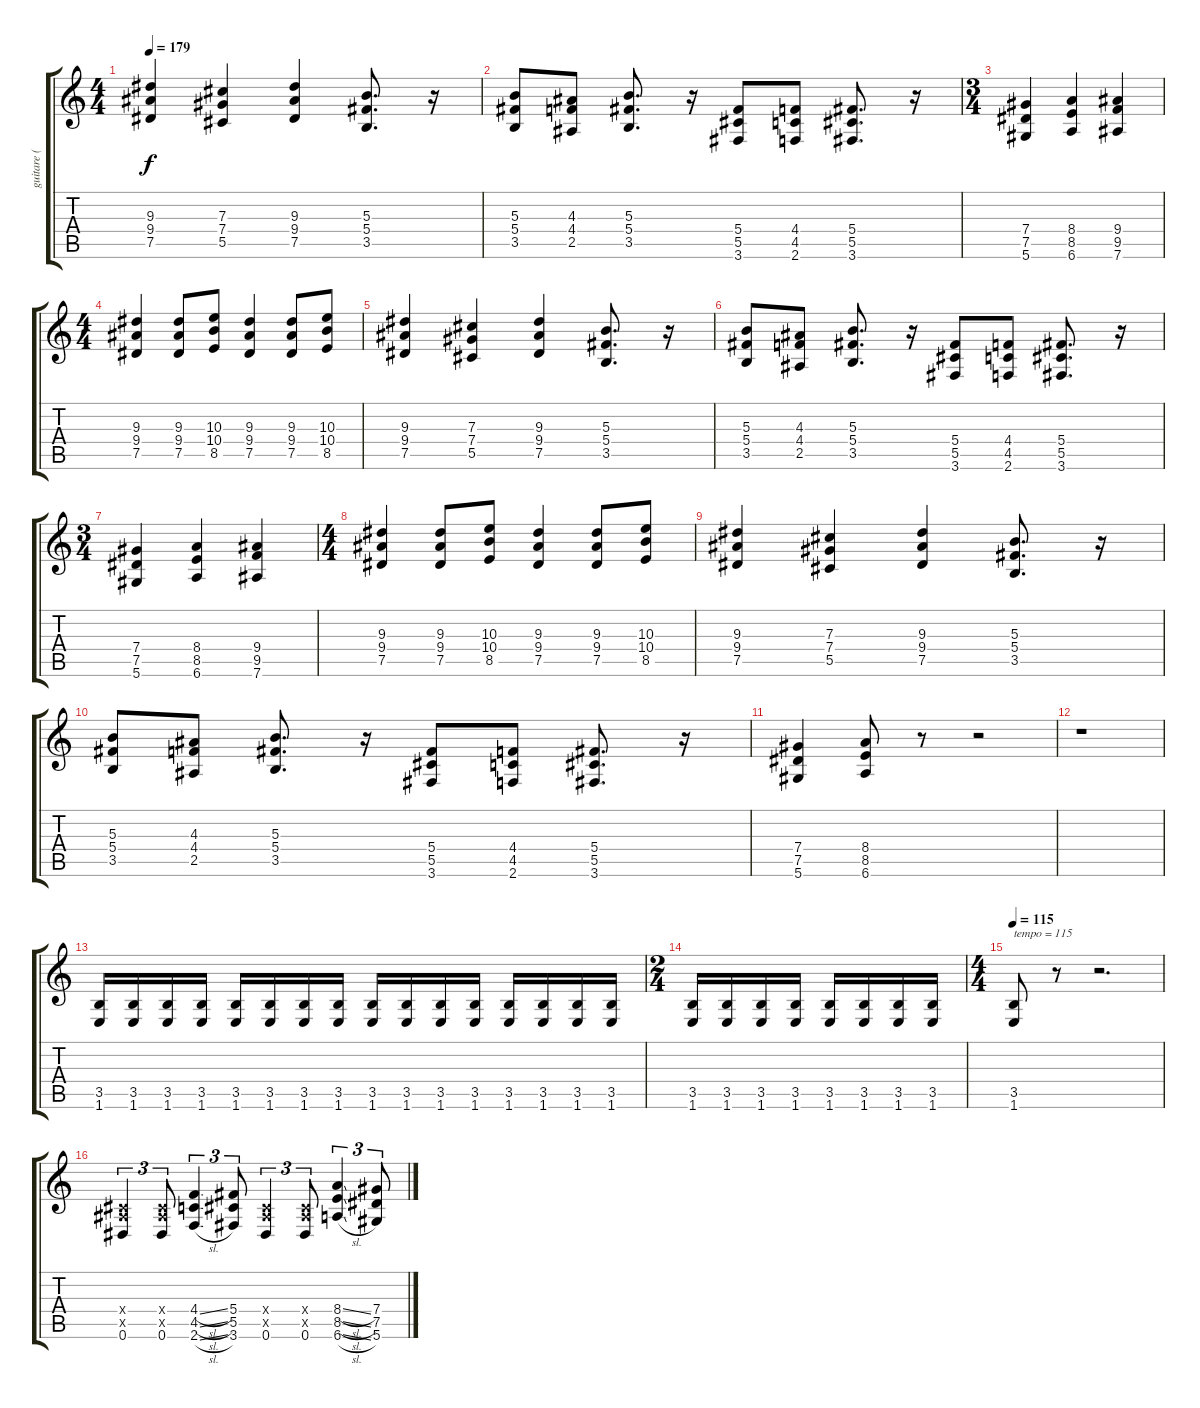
\track ("guitare ( Daniel ) " "guitare ( ") {instrument distortionguitar}
\staff {score tabs}
\tuning (Eb4 Bb3 Gb3 Db3 Ab2 Eb2) {hide}
\ts (4 4)
\tempo 179
\clef g2
\ks c
(9.3 9.4 7.5).4{dy f} (7.3 7.4 5.5).4 (9.3 9.4 7.5).4 (5.3 5.4 3.5).8{d} r.16 |
(5.3 5.4 3.5).8 (4.3 4.4 2.5).8 (5.3 5.4 3.5).8{d} r.16 (5.4 5.5 3.6).8 (4.4 4.5 2.6).8 (5.4 5.5 3.6).8{d} r.16 |
\ts (3 4)
(7.4 7.5 5.6).4 (8.4 8.5 6.6).4 (9.4 9.5 7.6).4 |
\ts (4 4)
(9.3 9.4 7.5).4 (9.3 9.4 7.5).8 (10.3 10.4 8.5).8 (9.3 9.4 7.5).4 (9.3 9.4 7.5).8 (10.3 10.4 8.5).8 |
(9.3 9.4 7.5).4 (7.3 7.4 5.5).4 (9.3 9.4 7.5).4 (5.3 5.4 3.5).8{d} r.16 |
(5.3 5.4 3.5).8 (4.3 4.4 2.5).8 (5.3 5.4 3.5).8{d} r.16 (5.4 5.5 3.6).8 (4.4 4.5 2.6).8 (5.4 5.5 3.6).8{d} r.16 |
\ts (3 4)
(7.4 7.5 5.6).4 (8.4 8.5 6.6).4 (9.4 9.5 7.6).4 |
\ts (4 4)
(9.3 9.4 7.5).4 (9.3 9.4 7.5).8 (10.3 10.4 8.5).8 (9.3 9.4 7.5).4 (9.3 9.4 7.5).8 (10.3 10.4 8.5).8 |
(9.3 9.4 7.5).4 (7.3 7.4 5.5).4 (9.3 9.4 7.5).4 (5.3 5.4 3.5).8{d} r.16 |
(5.3 5.4 3.5).8 (4.3 4.4 2.5).8 (5.3 5.4 3.5).8{d} r.16 (5.4 5.5 3.6).8 (4.4 4.5 2.6).8 (5.4 5.5 3.6).8{d} r.16 |
(7.4 7.5 5.6).4 (8.4 8.5 6.6).8 r.8 r.2 |
r.1 |
(3.5 1.6).16 (3.5 1.6).16 (3.5 1.6).16 (3.5 1.6).16 (3.5 1.6).16 (3.5 1.6).16 (3.5 1.6).16 (3.5 1.6).16 (3.5 1.6).16 (3.5 1.6).16 (3.5 1.6).16 (3.5 1.6).16 (3.5 1.6).16 (3.5 1.6).16 (3.5 1.6).16 (3.5 1.6).16 |
\ts (2 4)
(3.5 1.6).16 (3.5 1.6).16 (3.5 1.6).16 (3.5 1.6).16 (3.5 1.6).16 (3.5 1.6).16 (3.5 1.6).16 (3.5 1.6).16 |
\ts (4 4)
\tempo 115
(3.5 1.6).8{txt "tempo = 115"} r.8 r.2{d} |
(0.4{x} 2.5{x} 0.6).4{tu (3 2)} (0.4{x} 2.5{x} 0.6).8{tu (3 2)} (4.4{sl} 4.5{sl} 2.6{sl}).4{tu (3 2)} (5.4 5.5 3.6).8{tu (3 2)} (0.4{x} 2.5{x} 0.6).4{tu (3 2)} (0.4{x} 2.5{x} 0.6).8{tu (3 2)} (8.4{sl} 8.5{sl} 6.6{sl}).4{tu (3 2)} (7.4 7.5 5.6).8{tu (3 2)}
